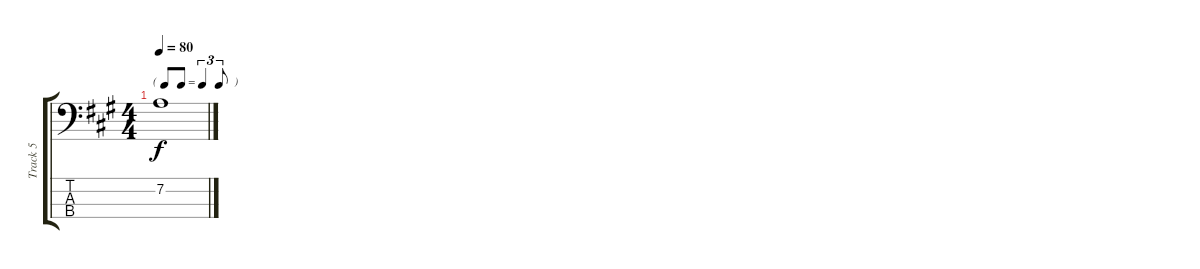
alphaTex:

\track ("Track 5" "Track 5") {instrument electricbassfinger}
\staff {score tabs}
\tuning (G2 D2 A1 E1) {hide}
\ts (4 4)
\tf triplet8th
\tempo 80
\clef f4
\ks a
7.2{t}.1{dy f}
